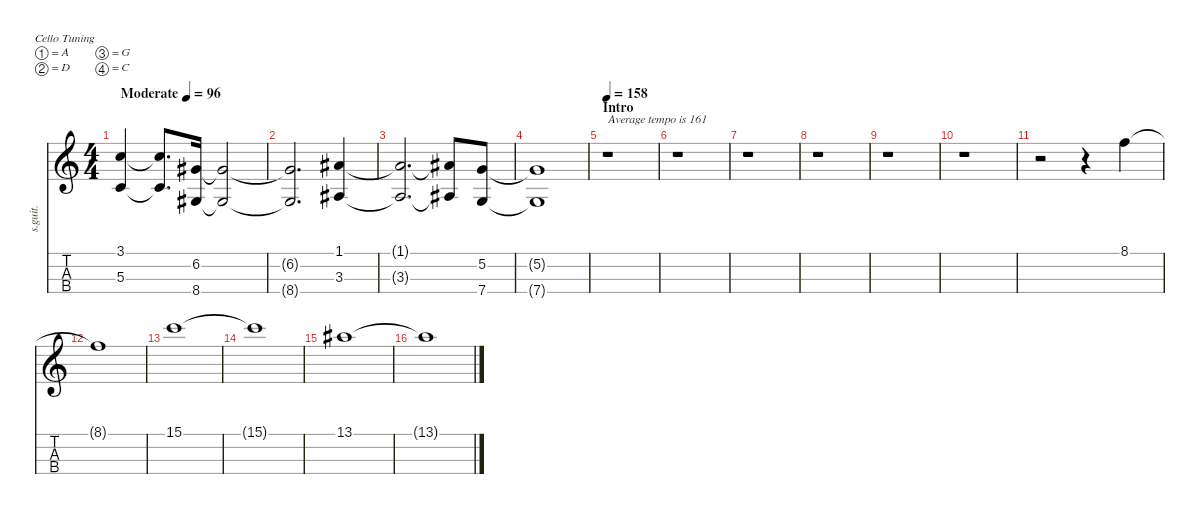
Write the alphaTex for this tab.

\defaultSystemsLayout 4
\hideDynamics
\bracketExtendMode nobrackets
\track ("" "s.guit.") {instrument cello}
\staff {score tabs}
\tuning (A3 D3 G2 C2)
\displaytranspose 12
\ts (4 4)
\beaming (8 2 2 2 2)
\tempo (96 "Moderate")
\clef g2
\ks c
(3.1 5.3).4{lyrics (0 "") lyrics (1 "") lyrics (2 "") lyrics (3 "") lyrics (4 "") dy p instrument cello} (5.3{t} 3.1{t}).8{d lyrics (0 "") lyrics (1 "") lyrics (2 "") lyrics (3 "") lyrics (4 "")} (6.2{acc #} 8.4{acc #}).16{lyrics (0 "") lyrics (1 "") lyrics (2 "") lyrics (3 "") lyrics (4 "") dy mp} (8.4{t acc #} 6.2{t acc #}).2{lyrics (0 "") lyrics (1 "") lyrics (2 "") lyrics (3 "") lyrics (4 "")} |
(6.2{t acc #} 8.4{t acc #}).2{d lyrics (0 "") lyrics (1 "") lyrics (2 "") lyrics (3 "") lyrics (4 "")} (1.1{acc #} 3.3{acc #}).4{lyrics (0 "") lyrics (1 "") lyrics (2 "") lyrics (3 "") lyrics (4 "") dy p} |
(1.1{t acc #} 3.3{t acc #}).2{d lyrics (0 "") lyrics (1 "") lyrics (2 "") lyrics (3 "") lyrics (4 "")} (3.3{t acc #} 1.1{t acc #}).8{lyrics (0 "") lyrics (1 "") lyrics (2 "") lyrics (3 "") lyrics (4 "")} (7.4 5.2).8{lyrics (0 "") lyrics (1 "") lyrics (2 "") lyrics (3 "") lyrics (4 "") dy mp} |
(5.2{t} 7.4{t}).1{lyrics (0 "") lyrics (1 "") lyrics (2 "") lyrics (3 "") lyrics (4 "")} |
\section ("" "Intro")
\tempo 158
r.1{txt "Average tempo is 161"} |
r.1 |
r.1 |
r.1 |
r.1 |
r.1 |
r.2 r.4 8.1.4{lyrics (0 "") lyrics (1 "") lyrics (2 "") lyrics (3 "") lyrics (4 "") dy p} |
8.1{t}.1{lyrics (0 "") lyrics (1 "") lyrics (2 "") lyrics (3 "") lyrics (4 "")} |
15.1.1{lyrics (0 "") lyrics (1 "") lyrics (2 "") lyrics (3 "") lyrics (4 "") dy mp} |
15.1{t}.1{lyrics (0 "") lyrics (1 "") lyrics (2 "") lyrics (3 "") lyrics (4 "") dy f} |
13.1{acc #}.1{lyrics (0 "") lyrics (1 "") lyrics (2 "") lyrics (3 "") lyrics (4 "") dy mp} |
13.1{t acc #}.1{lyrics (0 "") lyrics (1 "") lyrics (2 "") lyrics (3 "") lyrics (4 "") dy f}
